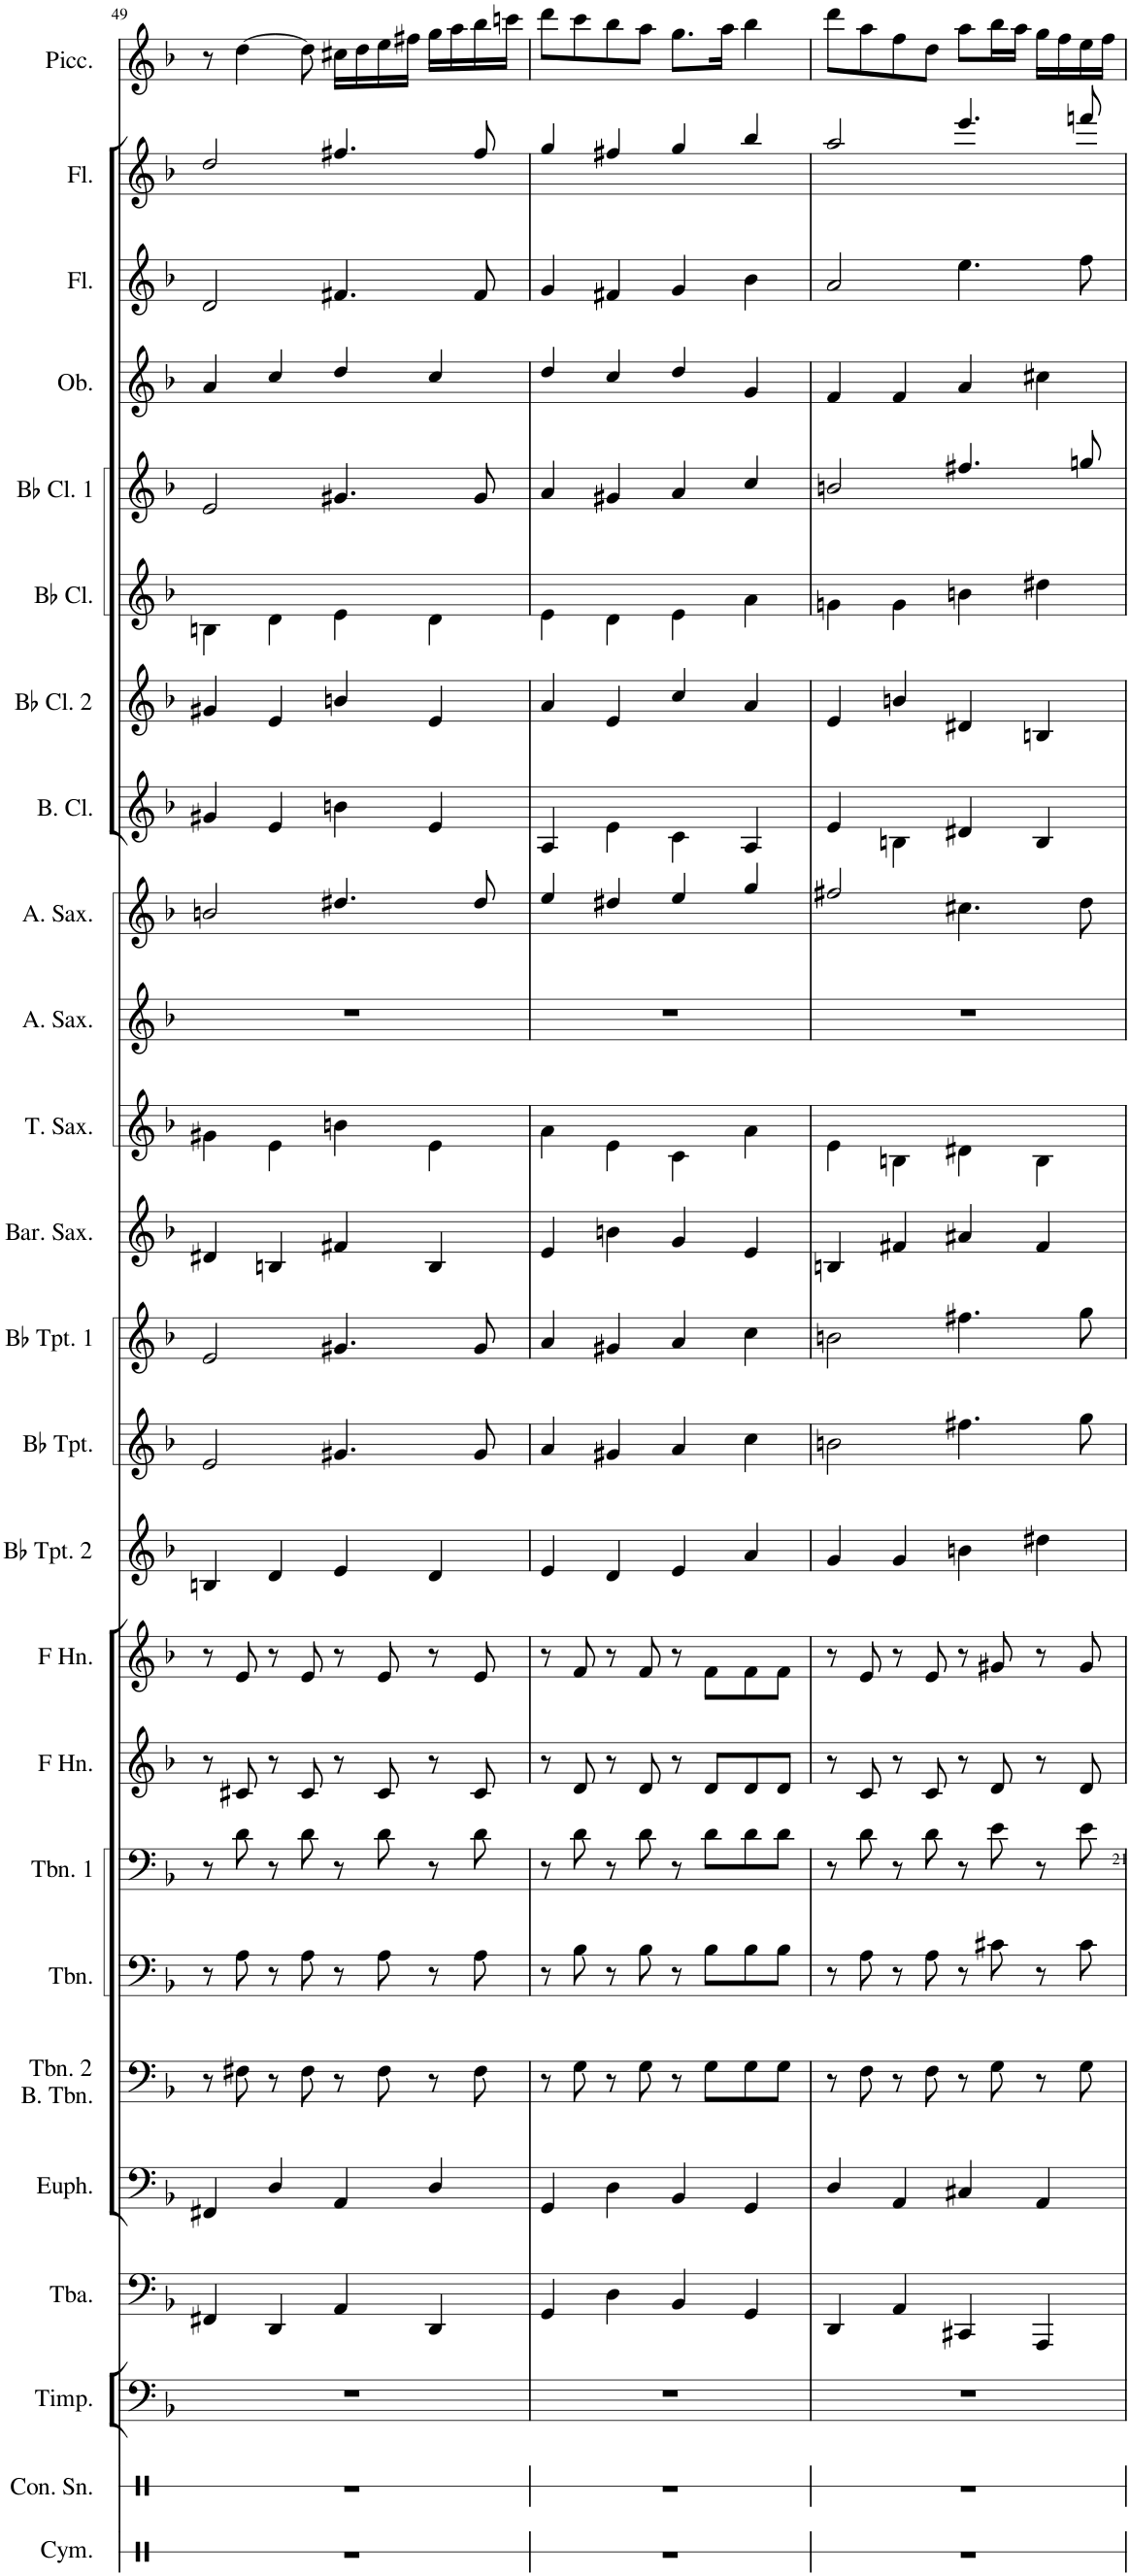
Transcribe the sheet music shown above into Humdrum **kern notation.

**kern	**kern	**kern	**kern	**kern	**kern	**kern	**kern	**kern	**kern	**kern	**kern	**kern	**kern	**kern	**kern	**kern	**kern	**kern	**kern	**kern	**kern	**kern	**kern	**kern
*part25	*part24	*part23	*part22	*part21	*part20	*part19	*part18	*part17	*part16	*part15	*part14	*part13	*part12	*part11	*part10	*part9	*part8	*part7	*part6	*part5	*part4	*part3	*part2	*part1
*staff25	*staff24	*staff23	*staff22	*staff21	*staff20	*staff19	*staff18	*staff17	*staff16	*staff15	*staff14	*staff13	*staff12	*staff11	*staff10	*staff9	*staff8	*staff7	*staff6	*staff5	*staff4	*staff3	*staff2	*staff1
*I"Cymbal	*I"Concert Snare Drum	*I"Timpani	*I"Tuba	*I"Euphonium	*I"Trombone 3	*I"Trombone	*I"Trombone 1 &amp; 2	*I"Horn in F	*I"Horn in F 1 &amp; 2	*I"Bb Trumpet 3	*I"Bb Trumpet	*I"Bb Trumpet 1 &amp; 2	*I"Baritone Saxophone	*I"Tenor Saxophone	*I"Alto Saxophone	*I"Alto Saxophone 1 &amp; 2	*I"Bass Clarinet	*I"Bb Clarinet 3	*I"Bb Clarinet	*I"Bb Clarinet 1 &amp; 2	*I"Oboe 1 &amp; 2	*I"Flute	*I"Flutes 1 &amp; 2	*I"Piccolo
*I'Cym.	*I'Con. Sn.	*I'Timp.	*I'Tba.	*I'Euph.	*	*I'Tbn.	*I'Tbn. 1	*	*	*I'Bb Tpt. 2	*I'Bb Tpt.	*I'Bb Tpt. 1	*I'Bar. Sax.	*I'T. Sax.	*I'A. Sax.	*I'A. Sax.	*I'B. Cl.	*I'Bb Cl. 2	*I'Bb Cl.	*I'Bb Cl. 1	*I'Ob.	*I'Fl.	*I'Fl.	*I'Picc.
!!LO:PB:g=z
*clefX	*clefX	*clefF4	*clefF4	*clefF4	*clefF4	*clefF4	*clefF4	*clefG2	*clefG2	*clefG2	*clefG2	*clefG2	*clefG2	*clefG2	*clefG2	*clefG2	*clefG2	*clefG2	*clefG2	*clefG2	*clefG2	*clefG2	*clefG2	*clefG2
*	*	*	*	*	*	*	*	*Trd4c7	*Trd4c7	*Trd1c2	*Trd1c2	*Trd1c2	*Trd12c21	*Trd8c14	*Trd5c9	*Trd5c9	*Trd8c14	*Trd1c2	*Trd1c2	*Trd1c2	*	*	*	*Trd-7c-12
*k[]	*k[]	*k[b-]	*k[b-]	*k[b-]	*k[b-]	*k[b-]	*k[b-]	*k[b-]	*k[b-]	*k[b-]	*k[b-]	*k[b-]	*k[b-]	*k[b-]	*k[b-]	*k[b-]	*k[b-]	*k[b-]	*k[b-]	*k[b-]	*k[b-]	*k[b-]	*k[b-]	*k[b-]
*M2/2	*M2/2	*M2/2	*M2/2	*M2/2	*M2/2	*M2/2	*M2/2	*M2/2	*M2/2	*M2/2	*M2/2	*M2/2	*M2/2	*M2/2	*M2/2	*M2/2	*M2/2	*M2/2	*M2/2	*M2/2	*M2/2	*M2/2	*M2/2	*M2/2
*met(c|)	*met(c|)	*met(c|)	*met(c|)	*met(c|)	*met(c|)	*met(c|)	*met(c|)	*met(c|)	*met(c|)	*met(c|)	*met(c|)	*met(c|)	*met(c|)	*met(c|)	*met(c|)	*met(c|)	*met(c|)	*met(c|)	*met(c|)	*met(c|)	*met(c|)	*met(c|)	*met(c|)	*met(c|)
=49	=49	=49	=49	=49	=49	=49	=49	=49	=49	=49	=49	=49	=49	=49	=49	=49	=49	=49	=49	=49	=49	=49	=49	=49
*	*	*	*	*	*	*	*	*	*	*^	*	*	*	*	*	*	*	*	*	*	*	*	*	*
1r	1r	1r	4FF#X/	4FF#X/	8r	8r	8r	8r	8r	1ryy	4Bn/	2e/	2e/	4d#X/	4g#X\	1r	2bn/	4g#X/	4g#X/	4Bn\	2e/	4a/	2d/	2dd/	8r
.	.	.	.	.	8F#X\	8A\	8d\	8c#X/	8e/	.	.	.	.	.	.	.	.	.	.	.	.	.	.	.	[>4dd\
.	.	.	4DD/	4D/	8r	8r	8r	8r	8r	.	4d/	.	.	4Bn/	4e\	.	.	4e/	4e/	4d\	.	4cc/	.	.	.
.	.	.	.	.	8F#\	8A\	8d\	8c#/	8e/	.	.	.	.	.	.	.	.	.	.	.	.	.	.	.	8dd\]
.	.	.	4AA/	4AA/	8r	8r	8r	8r	8r	.	4e/	4.g#X/	4.g#X/	4f#X/	4bn\	.	4.dd#X/	4bn\	4bn/	4e\	4.g#X/	4dd/	4.f#X/	4.ff#X/	16cc#X\LL
.	.	.	.	.	.	.	.	.	.	.	.	.	.	.	.	.	.	.	.	.	.	.	.	.	16dd\
.	.	.	.	.	8F#\	8A\	8d\	8c#/	8e/	.	.	.	.	.	.	.	.	.	.	.	.	.	.	.	16ee\
.	.	.	.	.	.	.	.	.	.	.	.	.	.	.	.	.	.	.	.	.	.	.	.	.	16ff#X\JJ
.	.	.	4DD/	4D/	8r	8r	8r	8r	8r	.	4d/	.	.	4B/	4e\	.	.	4e/	4e/	4d\	.	4cc/	.	.	16gg\LL
.	.	.	.	.	.	.	.	.	.	.	.	.	.	.	.	.	.	.	.	.	.	.	.	.	16aa\
.	.	.	.	.	8F#\	8A\	8d\	8c#/	8e/	.	.	8g#/	8g#/	.	.	.	8dd#/	.	.	.	8g#/	.	8f#/	8ff#/	16bb-\
.	.	.	.	.	.	.	.	.	.	.	.	.	.	.	.	.	.	.	.	.	.	.	.	.	16cccn\JJ
=50	=50	=50	=50	=50	=50	=50	=50	=50	=50	=50	=50	=50	=50	=50	=50	=50	=50	=50	=50	=50	=50	=50	=50	=50	=50
1r	1r	1r	4GG/	4GG/	8r	8r	8r	8r	8r	1ryy	4e/	4a/	4a/	4e/	4a\	1r	4ee/	4A/	4a/	4e\	4a/	4dd/	4g/	4gg/	8ddd\L
.	.	.	.	.	8G\	8B-\	8d\	8d/	8f/	.	.	.	.	.	.	.	.	.	.	.	.	.	.	.	8ccc\
.	.	.	4D\	4D\	8r	8r	8r	8r	8r	.	4d/	4g#X/	4g#X/	4bn\	4e\	.	4dd#X/	4e\	4e/	4d\	4g#X/	4cc/	4f#X/	4ff#X/	8bb-\
.	.	.	.	.	8G\	8B-\	8d\	8d/	8f/	.	.	.	.	.	.	.	.	.	.	.	.	.	.	.	8aa\J
.	.	.	4BB-/	4BB-/	8r	8r	8r	8r	8r	.	4e/	4a/	4a/	4g/	4c\	.	4ee/	4c\	4cc/	4e\	4a/	4dd/	4g/	4gg/	8.gg\L
.	.	.	.	.	8G\L	8B-\L	8d\L	8d/L	8f\L	.	.	.	.	.	.	.	.	.	.	.	.	.	.	.	.
.	.	.	.	.	.	.	.	.	.	.	.	.	.	.	.	.	.	.	.	.	.	.	.	.	16aa\Jk
.	.	.	4GG/	4GG/	8G\	8B-\	8d\	8d/	8f\	.	4a/	4cc\	4cc\	4e/	4a\	.	4gg/	4A/	4a/	4a\	4cc/	4g/	4b-\	4bb-/	4bb-\
.	.	.	.	.	8G\J	8B-\J	8d\J	8d/J	8f\J	.	.	.	.	.	.	.	.	.	.	.	.	.	.	.	.
=51	=51	=51	=51	=51	=51	=51	=51	=51	=51	=51	=51	=51	=51	=51	=51	=51	=51	=51	=51	=51	=51	=51	=51	=51	=51
1r	1r	1r	4DD/	4D/	8r	8r	8r	8r	8r	1ryy	4g/	2bn\	2bn\	4Bn/	4e\	1r	2ff#X/	4e/	4e/	4gn\	2bn/	4f/	2a/	2aa/	8ddd\L
.	.	.	.	.	8F\	8A\	8d\	8c/	8e/	.	.	.	.	.	.	.	.	.	.	.	.	.	.	.	8aa\
.	.	.	4AA/	4AA/	8r	8r	8r	8r	8r	.	4g/	.	.	4f#X/	4Bn\	.	.	4Bn\	4bn/	4g\	.	4f/	.	.	8ff\
.	.	.	.	.	8F\	8A\	8d\	8c/	8e/	.	.	.	.	.	.	.	.	.	.	.	.	.	.	.	8dd\J
.	.	.	4CC#X/	4C#X/	8r	8r	8r	8r	8r	.	4bn\	4.ff#X\	4.ff#X\	4a#X/	4d#X\	.	4.cc#X\	4d#X/	4d#X/	4bn\	4.ff#X/	4a/	4.ee\	4.eee/	8aa\L
.	.	.	.	.	8G\	8c#X\	8e\	8d/	8g#X/	.	.	.	.	.	.	.	.	.	.	.	.	.	.	.	16bb-\L
.	.	.	.	.	.	.	.	.	.	.	.	.	.	.	.	.	.	.	.	.	.	.	.	.	16aa\JJ
.	.	.	4AAA/	4AA/	8r	8r	8r	8r	8r	.	4dd#X\	.	.	4f#/	4B\	.	.	4B/	4Bn/	4dd#X\	.	4cc#X\	.	.	16gg\LL
.	.	.	.	.	.	.	.	.	.	.	.	.	.	.	.	.	.	.	.	.	.	.	.	.	16ff\
.	.	.	.	.	8G\	8c#\	8e\	8d/	8g#/	.	.	8gg\	8gg\	.	.	.	8dd\	.	.	.	8ggn/	.	8ff\	8fffn/	16ee\
.	.	.	.	.	.	.	.	.	.	.	.	.	.	.	.	.	.	.	.	.	.	.	.	.	16ff\JJ
*	*	*	*	*	*	*	*	*	*	*v	*v	*	*	*	*	*	*	*	*	*	*	*	*	*	*
=	=	=	=	=	=	=	=	=	=	=	=	=	=	=	=	=	=	=	=	=	=	=	=	=
*-	*-	*-	*-	*-	*-	*-	*-	*-	*-	*-	*-	*-	*-	*-	*-	*-	*-	*-	*-	*-	*-	*-	*-	*-
